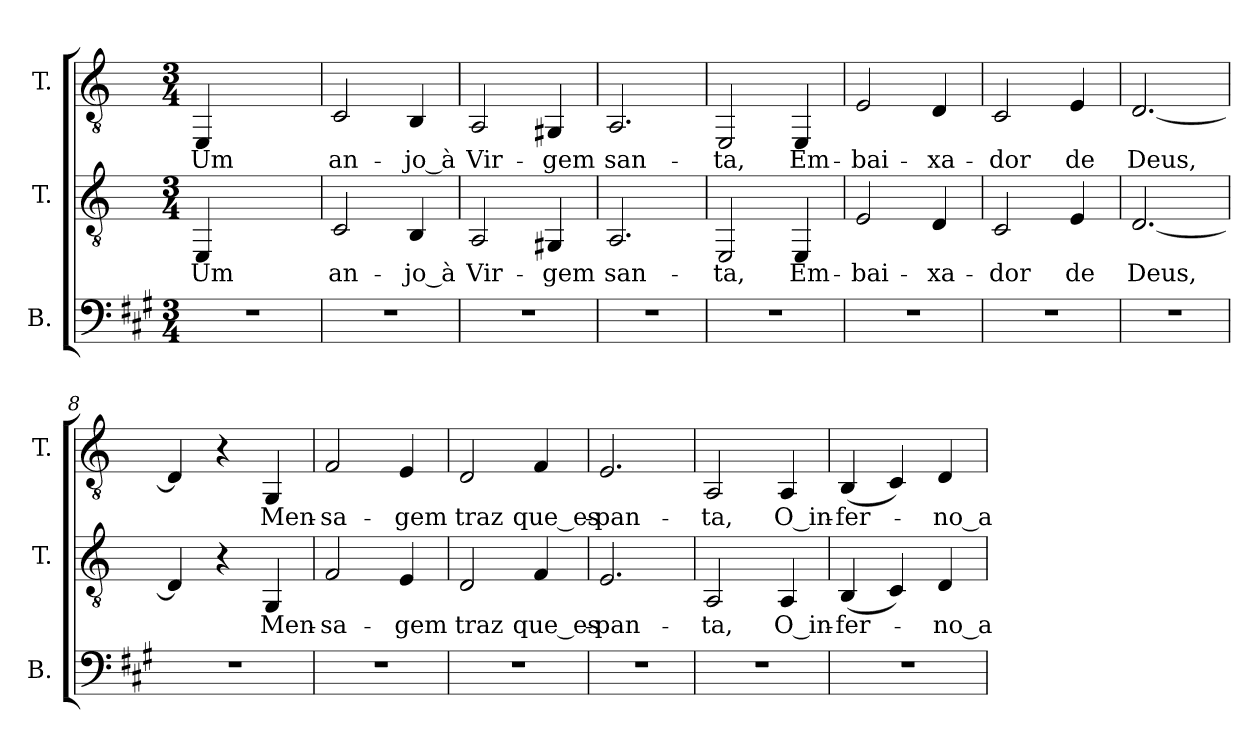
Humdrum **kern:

**kern	**kern	**text	**kern	**text
*part3	*part2	*part2	*part1	*part1
*staff3	*staff2	*staff2	*staff1	*staff1
*I"B.	*I"T.	*	*I"T.	*
*I'B.	*I'T.	*	*I'T.	*
!!LO:PB:g=z
*clefF4	*clefGv2	*	*clefGv2	*
*	*ITrd2c3	*	*ITrd2c3	*
*k[f#c#g#]	*k[f#c#g#]	*	*k[f#c#g#]	*
*f#:	*f#:	*	*f#:	*
*M3/4	*M3/4	*	*M3/4	*
*MM120	*MM120	*	*MM120	*
=	=	=	=	=
!LO:N:vis=1	!	!	!	!
!	!	!LO:LY:b:color=#000000	!	!
!	!	!	!	!LO:LY:b:color=#000000
2.r	4CC#i/	Um	4CC#i/	Um
.	2ryy	.	2ryy	.
=1	=1	=1	=1	=1
!LO:N:vis=1	!	!	!	!
!	!	!LO:LY:b:color=#000000	!	!
!	!	!	!	!LO:LY:b:color=#000000
2.r	2AAi/	an-	2AAi/	an-
!	!	!LO:LY:b:color=#000000	!	!
!	!	!	!	!LO:LY:b:color=#000000
.	4GG#i/	-jo_à	4GG#i/	-jo_à
=2	=2	=2	=2	=2
!LO:N:vis=1	!	!	!	!
!	!	!LO:LY:b:color=#000000	!	!
!	!	!	!	!LO:LY:b:color=#000000
2.r	2FF#i/	Vir-	2FF#i/	Vir-
!	!	!LO:LY:b:color=#000000	!	!
!	!	!	!	!LO:LY:b:color=#000000
.	4EE#Xi/	-gem	4EE#Xi/	-gem
=3	=3	=3	=3	=3
!LO:N:vis=1	!	!	!	!
!	!	!LO:LY:b:color=#000000	!	!
!	!	!	!	!LO:LY:b:color=#000000
2.r	2.FF#i/	san-	2.FF#i/	san-
=4	=4	=4	=4	=4
!LO:N:vis=1	!	!	!	!
!	!	!LO:LY:b:color=#000000	!	!
!	!	!	!	!LO:LY:b:color=#000000
2.r	2CC#i/	-ta,	2CC#i/	-ta,
!	!	!LO:LY:b:color=#000000	!	!
!	!	!	!	!LO:LY:b:color=#000000
.	4CC#i/	Em-	4CC#i/	Em-
=5	=5	=5	=5	=5
!LO:N:vis=1	!	!	!	!
!	!	!LO:LY:b:color=#000000	!	!
!	!	!	!	!LO:LY:b:color=#000000
2.r	2C#i/	-bai-	2C#i/	-bai-
!	!	!LO:LY:b:color=#000000	!	!
!	!	!	!	!LO:LY:b:color=#000000
.	4BBi/	-xa-	4BBi/	-xa-
=6	=6	=6	=6	=6
!LO:N:vis=1	!	!	!	!
!	!	!LO:LY:b:color=#000000	!	!
!	!	!	!	!LO:LY:b:color=#000000
2.r	2AAi/	-dor	2AAi/	-dor
!	!	!LO:LY:b:color=#000000	!	!
!	!	!	!	!LO:LY:b:color=#000000
.	4C#i/	de	4C#i/	de
=7	=7	=7	=7	=7
!LO:N:vis=1	!	!	!	!
!	!	!LO:LY:b:color=#000000	!	!
!	!	!	!	!LO:LY:b:color=#000000
2.r	[<2.BBi/	Deus,	[<2.BBi/	Deus,
=8	=8	=8	=8	=8
!LO:N:vis=1	!	!	!	!
2.r	4BBi/]	.	4BBi/]	.
.	4r	.	4r	.
!	!	!LO:LY:b:color=#000000	!	!
!	!	!	!	!LO:LY:b:color=#000000
.	4EEi/	Men-	4EEi/	Men-
!!LO:LB:g=z
=9	=9	=9	=9	=9
!LO:N:vis=1	!	!	!	!
!	!	!LO:LY:b:color=#000000	!	!
!	!	!	!	!LO:LY:b:color=#000000
2.r	2Di/	-sa-	2Di/	-sa-
!	!	!LO:LY:b:color=#000000	!	!
!	!	!	!	!LO:LY:b:color=#000000
.	4C#i/	-gem	4C#i/	-gem
=10	=10	=10	=10	=10
!LO:N:vis=1	!	!	!	!
!	!	!LO:LY:b:color=#000000	!	!
!	!	!	!	!LO:LY:b:color=#000000
2.r	2BBi/	traz	2BBi/	traz
!	!	!LO:LY:b:color=#000000	!	!
!	!	!	!	!LO:LY:b:color=#000000
.	4Di/	que_es-	4Di/	que_es-
=11	=11	=11	=11	=11
!LO:N:vis=1	!	!	!	!
!	!	!LO:LY:b:color=#000000	!	!
!	!	!	!	!LO:LY:b:color=#000000
2.r	2.C#i/	-pan-	2.C#i/	-pan-
=12	=12	=12	=12	=12
!LO:N:vis=1	!	!	!	!
!	!	!LO:LY:b:color=#000000	!	!
!	!	!	!	!LO:LY:b:color=#000000
2.r	2FF#i/	-ta,	2FF#i/	-ta,
!	!	!LO:LY:b:color=#000000	!	!
!	!	!	!	!LO:LY:b:color=#000000
.	4FF#i/	O_in-	4FF#i/	O_in-
=13	=13	=13	=13	=13
!LO:N:vis=1	!	!	!	!
!	!	!LO:LY:b:color=#000000	!	!
!	!	!	!	!LO:LY:b:color=#000000
2.r	(4GG#i/	-fer-	(4GG#i/	-fer-
.	4AAi/)	.	4AAi/)	.
!	!	!LO:LY:b:color=#000000	!	!
!	!	!	!	!LO:LY:b:color=#000000
.	4BBi/	-no_a	4BBi/	-no_a
=	=	=	=	=
*-	*-	*-	*-	*-
